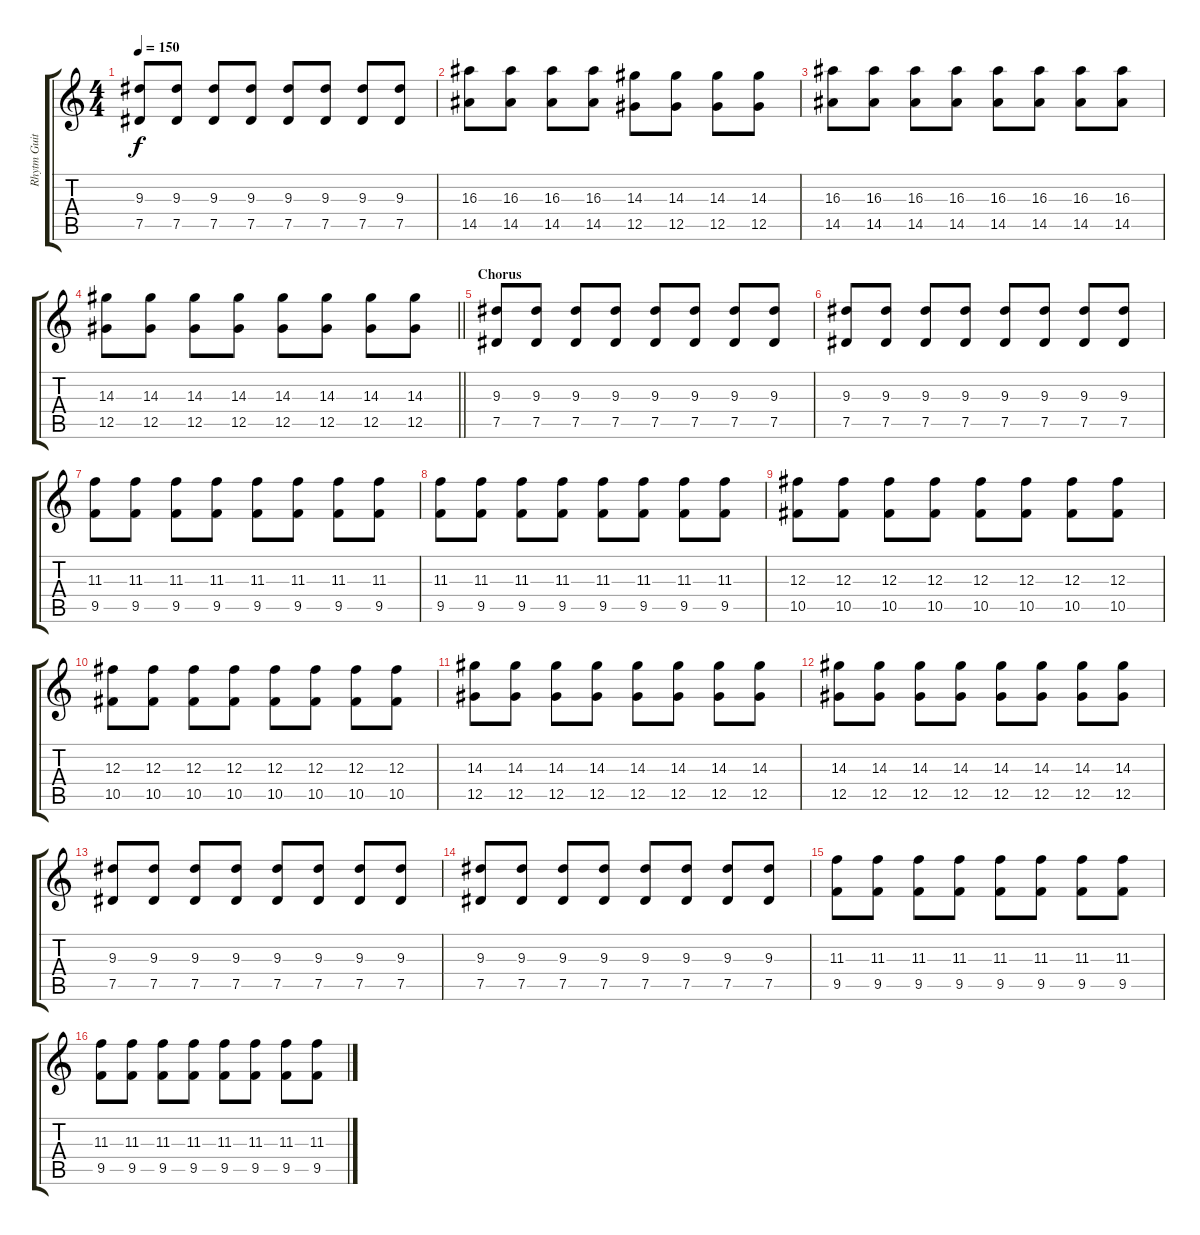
\track ("Rhytm Guitar [R]" "Rhytm Guit") {instrument distortionguitar}
\staff {score tabs}
\tuning (Eb4 Bb3 Gb3 Db3 Ab2 Db2) {hide}
\ts (4 4)
\tempo 150
\clef g2
\ks c
(9.3 7.5).8{dy f} (9.3 7.5).8 (9.3 7.5).8 (9.3 7.5).8 (9.3 7.5).8 (9.3 7.5).8 (9.3 7.5).8 (9.3 7.5).8 |
(16.3 14.5).8 (16.3 14.5).8 (16.3 14.5).8 (16.3 14.5).8 (14.3 12.5).8 (14.3 12.5).8 (14.3 12.5).8 (14.3 12.5).8 |
(16.3 14.5).8 (16.3 14.5).8 (16.3 14.5).8 (16.3 14.5).8 (16.3 14.5).8 (16.3 14.5).8 (16.3 14.5).8 (16.3 14.5).8 |
\barLineRight lightlight
(14.3 12.5).8 (14.3 12.5).8 (14.3 12.5).8 (14.3 12.5).8 (14.3 12.5).8 (14.3 12.5).8 (14.3 12.5).8 (14.3 12.5).8 |
\section ("" "Chorus")
(9.3 7.5).8 (9.3 7.5).8 (9.3 7.5).8 (9.3 7.5).8 (9.3 7.5).8 (9.3 7.5).8 (9.3 7.5).8 (9.3 7.5).8 |
(9.3 7.5).8 (9.3 7.5).8 (9.3 7.5).8 (9.3 7.5).8 (9.3 7.5).8 (9.3 7.5).8 (9.3 7.5).8 (9.3 7.5).8 |
(11.3 9.5).8 (11.3 9.5).8 (11.3 9.5).8 (11.3 9.5).8 (11.3 9.5).8 (11.3 9.5).8 (11.3 9.5).8 (11.3 9.5).8 |
(11.3 9.5).8 (11.3 9.5).8 (11.3 9.5).8 (11.3 9.5).8 (11.3 9.5).8 (11.3 9.5).8 (11.3 9.5).8 (11.3 9.5).8 |
(12.3 10.5).8 (12.3 10.5).8 (12.3 10.5).8 (12.3 10.5).8 (12.3 10.5).8 (12.3 10.5).8 (12.3 10.5).8 (12.3 10.5).8 |
(12.3 10.5).8 (12.3 10.5).8 (12.3 10.5).8 (12.3 10.5).8 (12.3 10.5).8 (12.3 10.5).8 (12.3 10.5).8 (12.3 10.5).8 |
(14.3 12.5).8 (14.3 12.5).8 (14.3 12.5).8 (14.3 12.5).8 (14.3 12.5).8 (14.3 12.5).8 (14.3 12.5).8 (14.3 12.5).8 |
(14.3 12.5).8 (14.3 12.5).8 (14.3 12.5).8 (14.3 12.5).8 (14.3 12.5).8 (14.3 12.5).8 (14.3 12.5).8 (14.3 12.5).8 |
(9.3 7.5).8 (9.3 7.5).8 (9.3 7.5).8 (9.3 7.5).8 (9.3 7.5).8 (9.3 7.5).8 (9.3 7.5).8 (9.3 7.5).8 |
(9.3 7.5).8 (9.3 7.5).8 (9.3 7.5).8 (9.3 7.5).8 (9.3 7.5).8 (9.3 7.5).8 (9.3 7.5).8 (9.3 7.5).8 |
(11.3 9.5).8 (11.3 9.5).8 (11.3 9.5).8 (11.3 9.5).8 (11.3 9.5).8 (11.3 9.5).8 (11.3 9.5).8 (11.3 9.5).8 |
(11.3 9.5).8 (11.3 9.5).8 (11.3 9.5).8 (11.3 9.5).8 (11.3 9.5).8 (11.3 9.5).8 (11.3 9.5).8 (11.3 9.5).8
